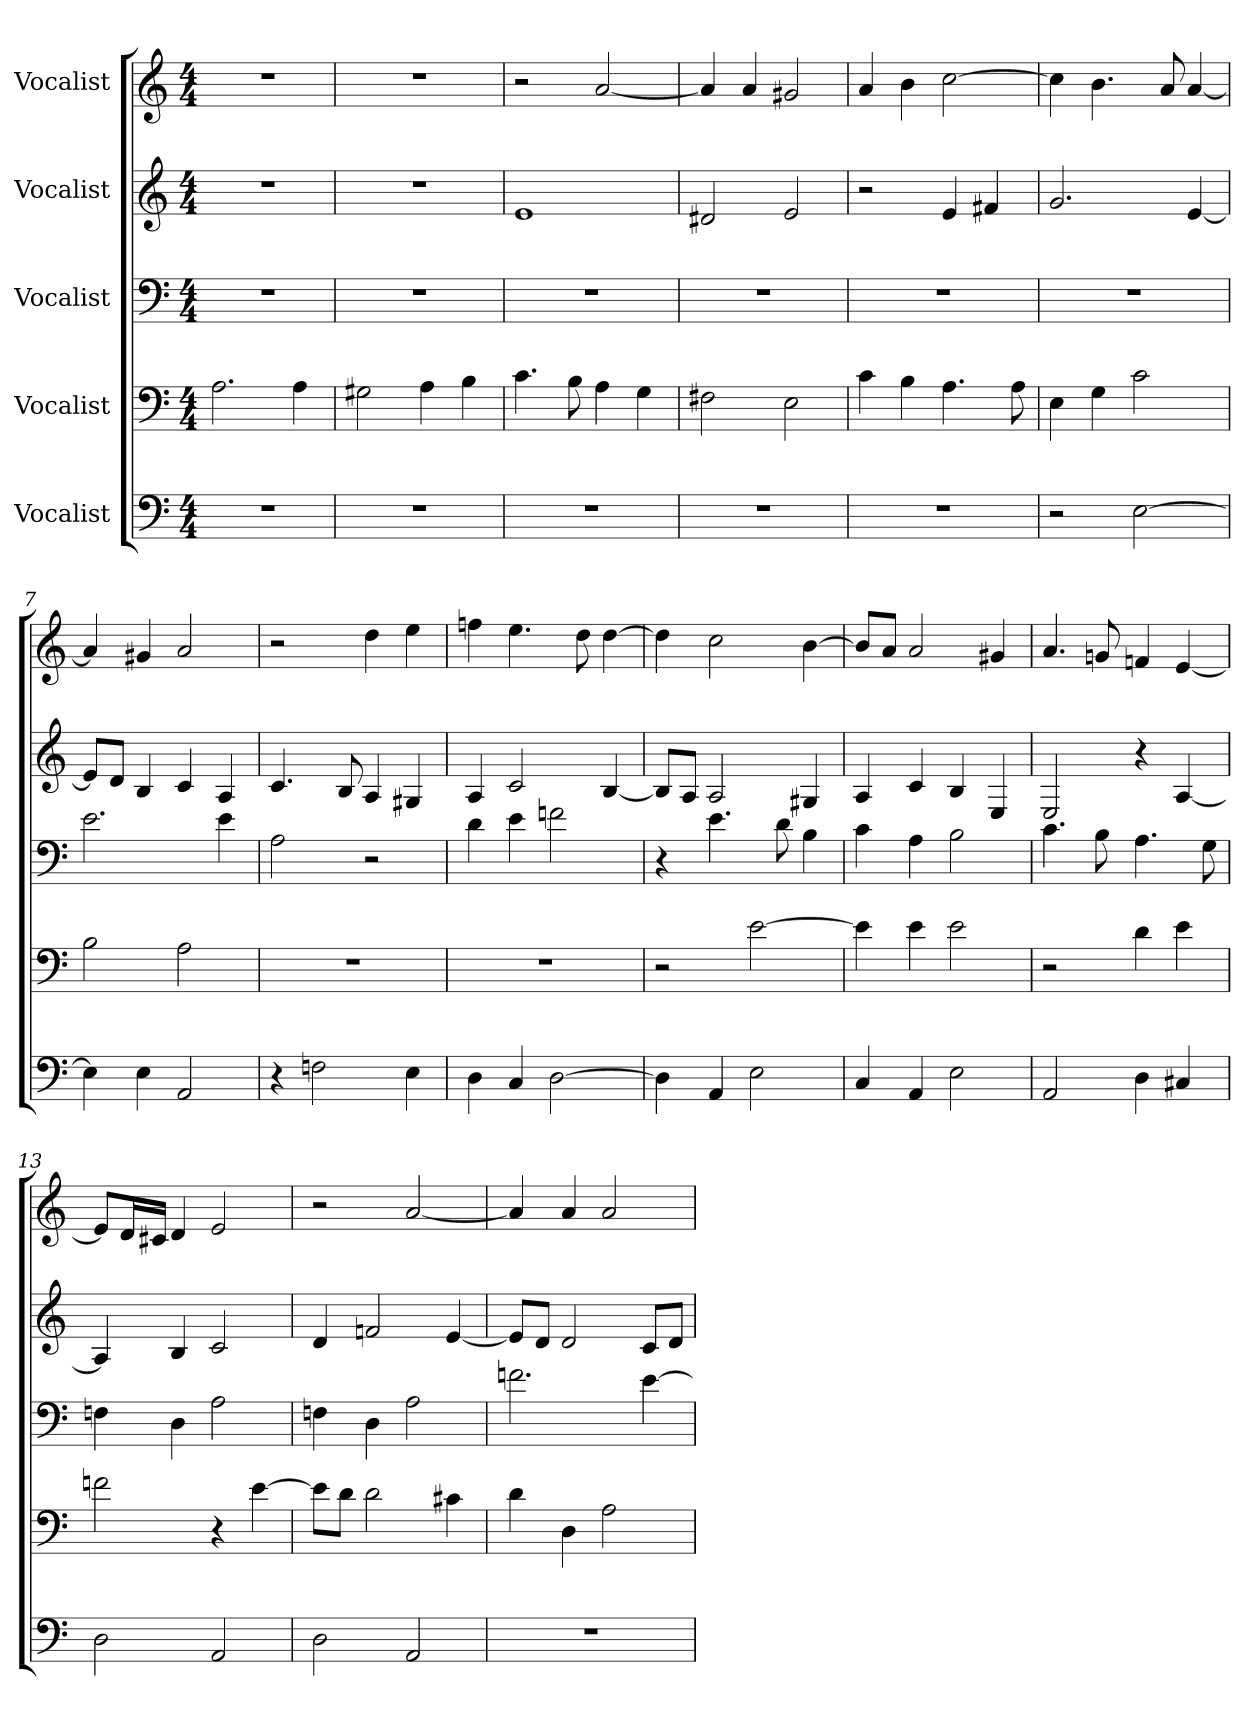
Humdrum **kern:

**kern	**kern	**kern	**kern	**kern
*part5	*part4	*part3	*part2	*part1
*staff5	*staff4	*staff3	*staff2	*staff1
*I"Vocalist	*I"Vocalist	*I"Vocalist	*I"Vocalist	*I"Vocalist
*M4/4	*M4/4	*M4/4	*M4/4	*M4/4
=1	=1	=1	=1	=1
1r	2.A	1r	1r	1r
.	4A	.	.	.
=2	=2	=2	=2	=2
1r	2G#X	1r	1r	1r
.	4A	.	.	.
.	4B	.	.	.
=3	=3	=3	=3	=3
1r	4.c	1r	1e	2r
.	8B	.	.	.
.	4A	.	.	[2a
.	4G	.	.	.
=4	=4	=4	=4	=4
1r	2F#X	1r	2d#X	4a]
.	.	.	.	4a
.	2E	.	2e	2g#X
=5	=5	=5	=5	=5
1r	4c	1r	2r	4a
.	4B	.	.	4b
.	4.A	.	4e	[2cc
.	.	.	4f#X	.
.	8A	.	.	.
=6	=6	=6	=6	=6
2r	4E	1r	2.g	4cc]
.	4G	.	.	4.b
[2E	2c	.	.	.
.	.	.	.	8a
.	.	.	[4e	[4a
=7	=7	=7	=7	=7
4E]	2B	2.e	8eL]	4a]
.	.	.	8dJ	.
4E	.	.	4B	4g#X
2AA	2A	.	4c	2a
.	.	4e	4A	.
=8	=8	=8	=8	=8
4r	1r	2A	4.c	2r
2Fn	.	.	.	.
.	.	.	8B	.
.	.	2r	4A	4dd
4E	.	.	4G#X	4ee
=9	=9	=9	=9	=9
4D	1r	4d	4A	4ffn
4C	.	4e	2c	4.ee
[2D	.	2fn	.	.
.	.	.	.	8dd
.	.	.	[4B	[4dd
=10	=10	=10	=10	=10
4D]	2r	4r	8BL]	4dd]
.	.	.	8AJ	.
4AA	.	4.e	2A	2cc
2E	[2e	.	.	.
.	.	8d	.	.
.	.	4B	4G#X	[4b
=11	=11	=11	=11	=11
4C	4e]	4c	4A	8bL]
.	.	.	.	8aJ
4AA	4e	4A	4c	2a
2E	2e	2B	4B	.
.	.	.	4E	4g#X
=12	=12	=12	=12	=12
2AA	2r	4.c	2E	4.a
.	.	8B	.	8gn
4D	4d	4.A	4r	4fn
4C#X	4e	.	[4A	[4e
.	.	8G	.	.
=13	=13	=13	=13	=13
2D	2fn	4Fn	4A]	8eL]
.	.	.	.	16dL
.	.	.	.	16c#XJJ
.	.	4D	4B	4d
2AA	4r	2A	2c	2e
.	[4e	.	.	.
=14	=14	=14	=14	=14
2D	8eL]	4Fn	4d	2r
.	8dJ	.	.	.
.	2d	4D	2fn	.
2AA	.	2A	.	[2a
.	4c#X	.	[4e	.
=15	=15	=15	=15	=15
1r	4d	2.fn	8eL]	4a]
.	.	.	8dJ	.
.	4D	.	2d	4a
.	2A	.	.	2a
.	.	[4e	8cL	.
.	.	.	8dJ	.
=	=	=	=	=
*-	*-	*-	*-	*-
